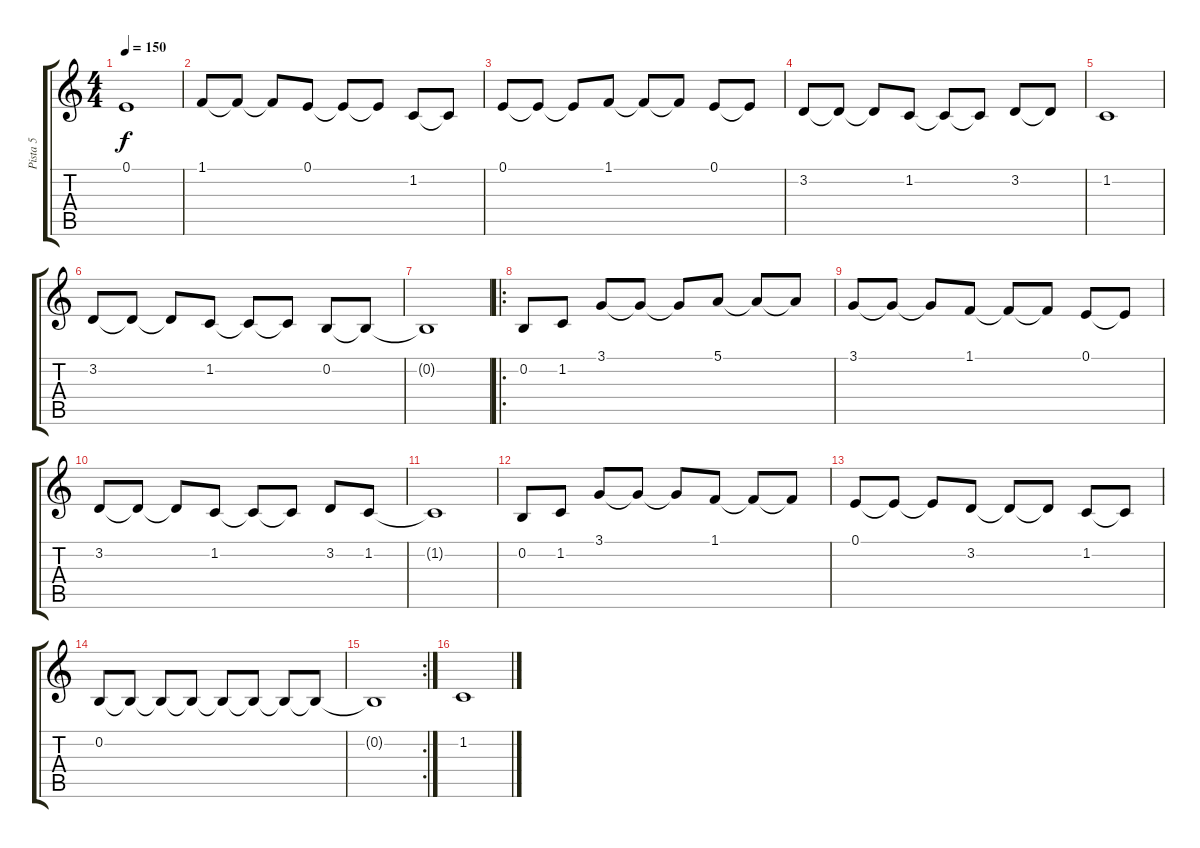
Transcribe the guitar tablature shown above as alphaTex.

\track ("Pista 5" "Pista 5") {instrument acousticgrandpiano}
\staff {score tabs}
\tuning (E4 B3 G3 D3 A2 E2) {hide}
\ts (4 4)
\tempo 150
\clef g2
\ks c
0.1.1{dy f} |
1.1.8 1.1{t}.8 1.1{t}.8 0.1.8 0.1{t}.8 0.1{t}.8 1.2.8 1.2{t}.8 |
0.1.8 0.1{t}.8 0.1{t}.8 1.1.8 1.1{t}.8 1.1{t}.8 0.1.8 0.1{t}.8 |
3.2.8 3.2{t}.8 3.2{t}.8 1.2.8 1.2{t}.8 1.2{t}.8 3.2.8 3.2{t}.8 |
1.2.1 |
3.2.8 3.2{t}.8 3.2{t}.8 1.2.8 1.2{t}.8 1.2{t}.8 0.2.8 0.2{t}.8 |
0.2{t}.1 |
\ro
0.2.8 1.2.8 3.1.8 3.1{t}.8 3.1{t}.8 5.1.8 5.1{t}.8 5.1{t}.8 |
3.1.8 3.1{t}.8 3.1{t}.8 1.1.8 1.1{t}.8 1.1{t}.8 0.1.8 0.1{t}.8 |
3.2.8 3.2{t}.8 3.2{t}.8 1.2.8 1.2{t}.8 1.2{t}.8 3.2.8 1.2.8 |
1.2{t}.1 |
0.2.8 1.2.8 3.1.8 3.1{t}.8 3.1{t}.8 1.1.8 1.1{t}.8 1.1{t}.8 |
0.1.8 0.1{t}.8 0.1{t}.8 3.2.8 3.2{t}.8 3.2{t}.8 1.2.8 1.2{t}.8 |
0.2.8 0.2{t}.8 0.2{t}.8 0.2{t}.8 0.2{t}.8 0.2{t}.8 0.2{t}.8 0.2{t}.8 |
\rc 2
0.2{t}.1 |
1.2.1
